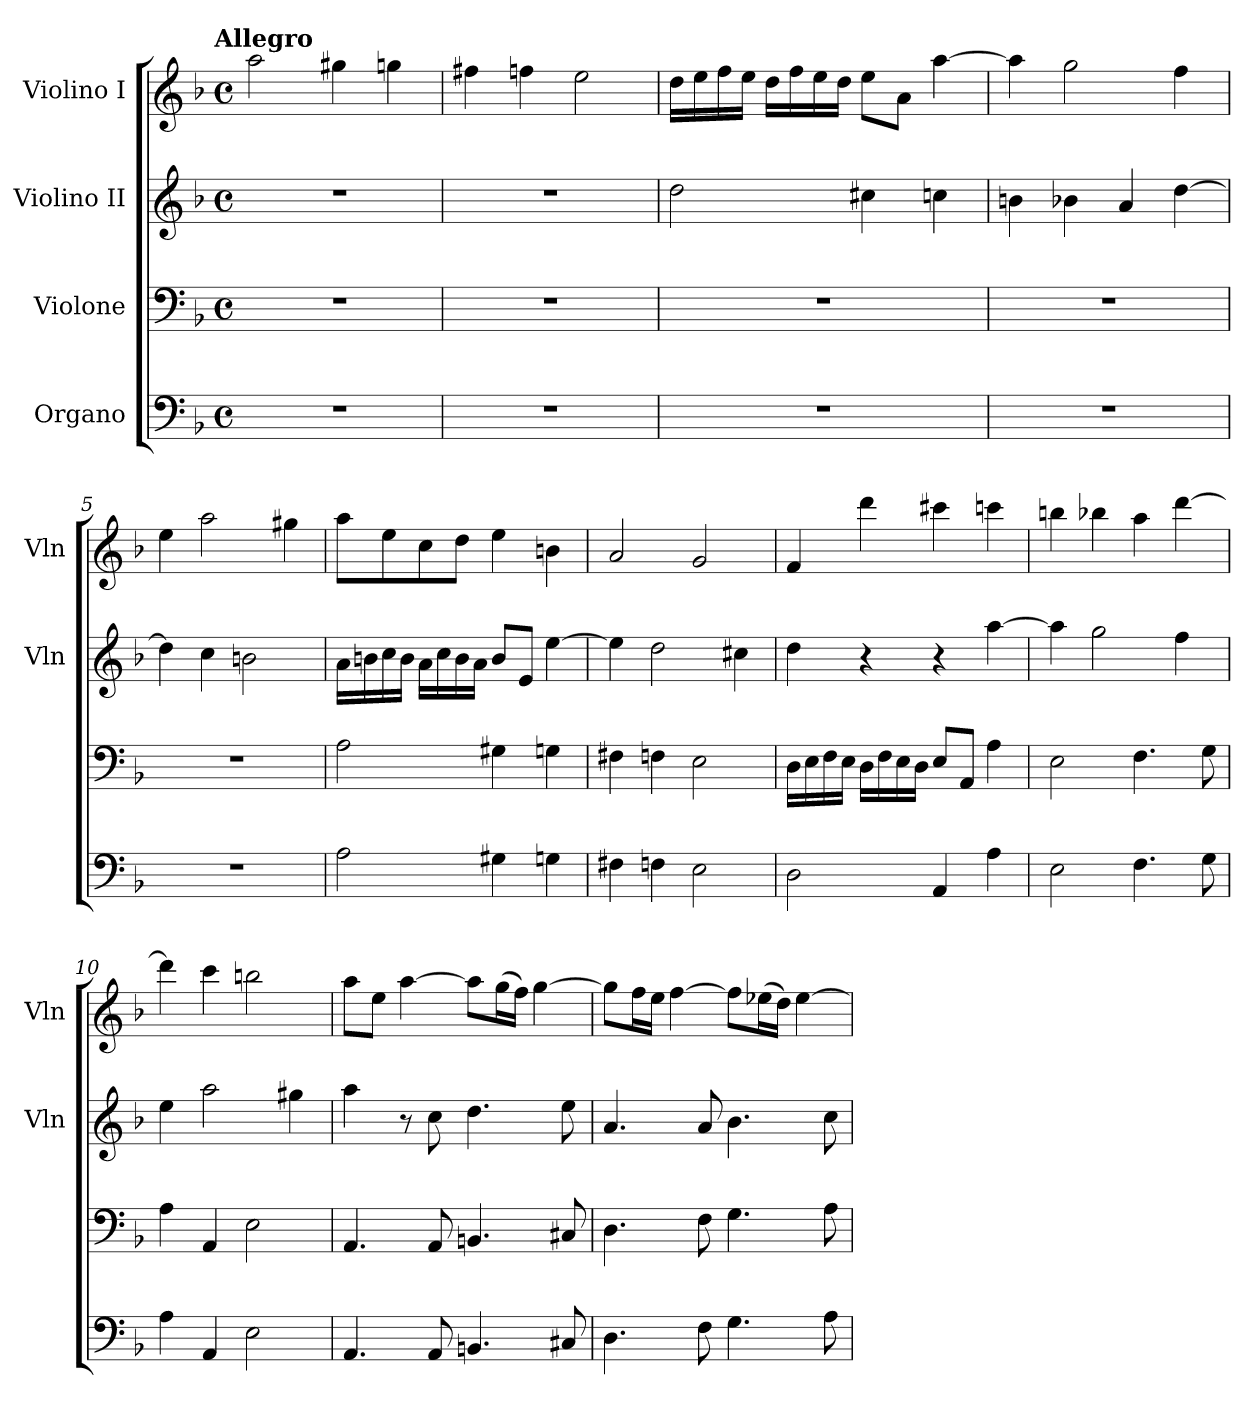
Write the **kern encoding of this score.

**kern	**kern	**kern	**kern
*part4	*part3	*part2	*part1
*staff4	*staff3	*staff2	*staff1
*I"Organo	*I"Violone	*I"Violino II	*I"Violino I
*	*	*I'Vln	*I'Vln
*clefF4	*clefF4	*clefG2	*clefG2
*k[b-]	*k[b-]	*k[b-]	*k[b-]
*d:	*d:	*d:	*d:
!!LO:TX:omd:t=Allegro
*M4/4	*M4/4	*M4/4	*M4/4
*met(c)	*met(c)	*met(c)	*met(c)
*MM132	*MM132	*MM132	*MM132
=1	=1	=1	=1
1r	1r	1r	2aa
.	.	.	4gg#X
.	.	.	4ggn
=2	=2	=2	=2
1r	1r	1r	4ff#X
.	.	.	4ffn
.	.	.	2ee
=3	=3	=3	=3
1r	1r	2dd	16ddLL
.	.	.	16ee
.	.	.	16ff
.	.	.	16eeJJ
.	.	.	16ddLL
.	.	.	16ff
.	.	.	16ee
.	.	.	16ddJJ
.	.	4cc#X	8eeL
.	.	.	8aJ
.	.	4ccn	[4aa
=4	=4	=4	=4
1r	1r	4bn	4aa]
.	.	4b-X	2gg
.	.	4a	.
.	.	[4dd	4ff
=5	=5	=5	=5
1r	1r	4dd]	4ee
.	.	4cc	2aa
.	.	2bn	.
.	.	.	4gg#X
=6	=6	=6	=6
2A	2A	16aLL	8aaL
.	.	16bn	.
.	.	16cc	8ee
.	.	16bJJ	.
.	.	16aLL	8cc
.	.	16cc	.
.	.	16b	8ddJ
.	.	16aJJ	.
4G#X	4G#X	8bL	4ee
.	.	8eJ	.
4Gn	4Gn	[4ee	4bn
=7	=7	=7	=7
4F#X	4F#X	4ee]	2a
4Fn	4Fn	2dd	.
2E	2E	.	2g
.	.	4cc#X	.
=8	=8	=8	=8
2D	16DLL	4dd	4f
.	16E	.	.
.	16F	.	.
.	16EJJ	.	.
.	16DLL	4r	4ddd
.	16F	.	.
.	16E	.	.
.	16DJJ	.	.
4AA	8EL	4r	4ccc#X
.	8AAJ	.	.
4A	4A	[4aa	4cccn
=9	=9	=9	=9
2E	2E	4aa]	4bbn
.	.	2gg	4bb-X
4.F	4.F	.	4aa
.	.	4ff	[4ddd
8G	8G	.	.
=10	=10	=10	=10
4A	4A	4ee	4ddd]
4AA	4AA	2aa	4ccc
2E	2E	.	2bbn
.	.	4gg#X	.
=11	=11	=11	=11
4.AA	4.AA	4aa	8aaL
.	.	.	8eeJ
.	.	8r	[4aa
8AA	8AA	8cc	.
4.BBn	4.BBn	4.dd	8aaL]
.	.	.	(16ggL
.	.	.	16ffJJ)
.	.	.	[4gg
8C#X	8C#X	8ee	.
=12	=12	=12	=12
4.D	4.D	4.a	8ggL]
.	.	.	16ffL
.	.	.	16eeJJ
.	.	.	[4ff
8F	8F	8a	.
4.G	4.G	4.b-	8ffL]
.	.	.	(16ee-XL
.	.	.	16ddJJ)
.	.	.	[4ee-
8A	8A	8cc	.
=	=	=	=
*-	*-	*-	*-
